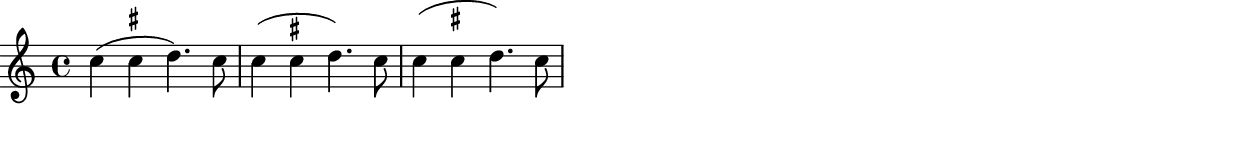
%% Generated by lilypond-book
%% Options: [exampleindent=10.16\mm,indent=0\mm,line-width=160\mm,paper-height=845.047\pt,paper-width=597.508\pt,papersize='(cons (* 597.508 pt) (* 845.047 pt)),quote]
\include "lilypond-book-preamble.ly"


% ****************************************************************
% Start cut-&-pastable-section
% ****************************************************************

#(ly:set-option 'eps-box-padding 3.000000)



\paper {
  #(set-paper-size '(cons (* 597.508 pt) (* 845.047 pt)))
  indent = 0\mm
  line-width = 160\mm
  % offset the left padding, also add 1mm as lilypond creates cropped
  % images with a little space on the right
  line-width = #(- line-width (* mm  3.000000) (* mm 1))
  line-width = 160\mm - 2.0 * 10.16\mm
  % offset the left padding, also add 1mm as lilypond creates cropped
  % images with a little space on the right
  line-width = #(- line-width (* mm  3.000000) (* mm 1))
}

\layout {
  
}




% ****************************************************************
% ly snippet:
% ****************************************************************
\sourcefileline 2695
\relative c'' {
  c4( c^\markup { \tiny \sharp } d4.) c8 |
  c4(
    \once \override TextScript.avoid-slur = #'inside
    \once \override TextScript.outside-staff-priority = ##f
    c4^\markup { \tiny \sharp } d4.) c8 |
  \once \override Slur.outside-staff-priority = 500
    c4( c^\markup { \tiny \sharp } d4.) c8 |
}


% ****************************************************************
% end ly snippet
% ****************************************************************
